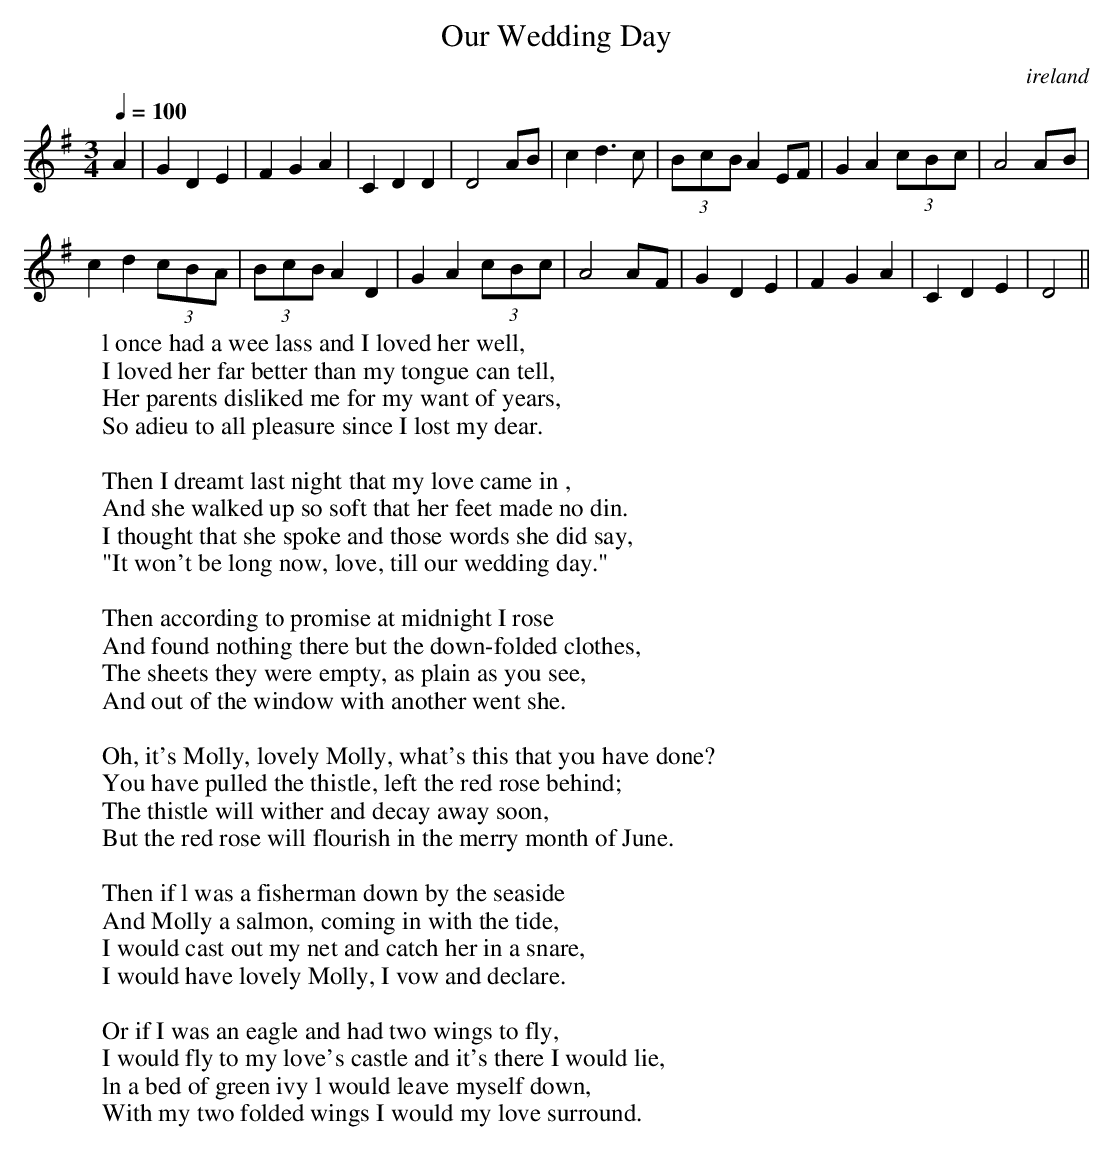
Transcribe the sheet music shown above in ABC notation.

X:1
T:Our Wedding Day
O:ireland
M:3/4
L:1/8
Q:1/4=100
W:l once had a wee lass and I loved her well,
W:I loved her far better than my tongue can tell,
W:Her parents disliked me for my want of years,
W:So adieu to all pleasure since I lost my dear.
W:
W:Then I dreamt last night that my love came in ,
W:And she walked up so soft that her feet made no din.
W:I thought that she spoke and those words she did say,
W:"It won't be long now, love, till our wedding day."
W:
W:Then according to promise at midnight I rose
W:And found nothing there but the down-folded clothes,
W:The sheets they were empty, as plain as you see,
W:And out of the window with another went she.
W:
W:Oh, it's Molly, lovely Molly, what's this that you have done?
W:You have pulled the thistle, left the red rose behind;
W:The thistle will wither and decay away soon,
W:But the red rose will flourish in the merry month of June.
W:
W:Then if l was a fisherman down by the seaside
W:And Molly a salmon, coming in with the tide,
W:I would cast out my net and catch her in a snare,
W:I would have lovely Molly, I vow and declare.
W:
W:Or if I was an eagle and had two wings to fly,
W:I would fly to my love's castle and it's there I would lie,
W:ln a bed of green ivy l would leave myself down,
W:With my two folded wings I would my love surround.
K:G
A2 |G2 D2 E2|F2 G2 A2|C2 D2 D2|D4 AB|\
c2 d3c|(3B-c-B A2 EF|G2 A2 (3c-B-c|A4 A-B|
c2 d2 (3c-B-A|(3B-c-B A2 D2|G2 A2 (3c-B-c|A4 A-F|\
G2 D2 E2|F2 G2 A2|C2 D2 E2|D4 ||
